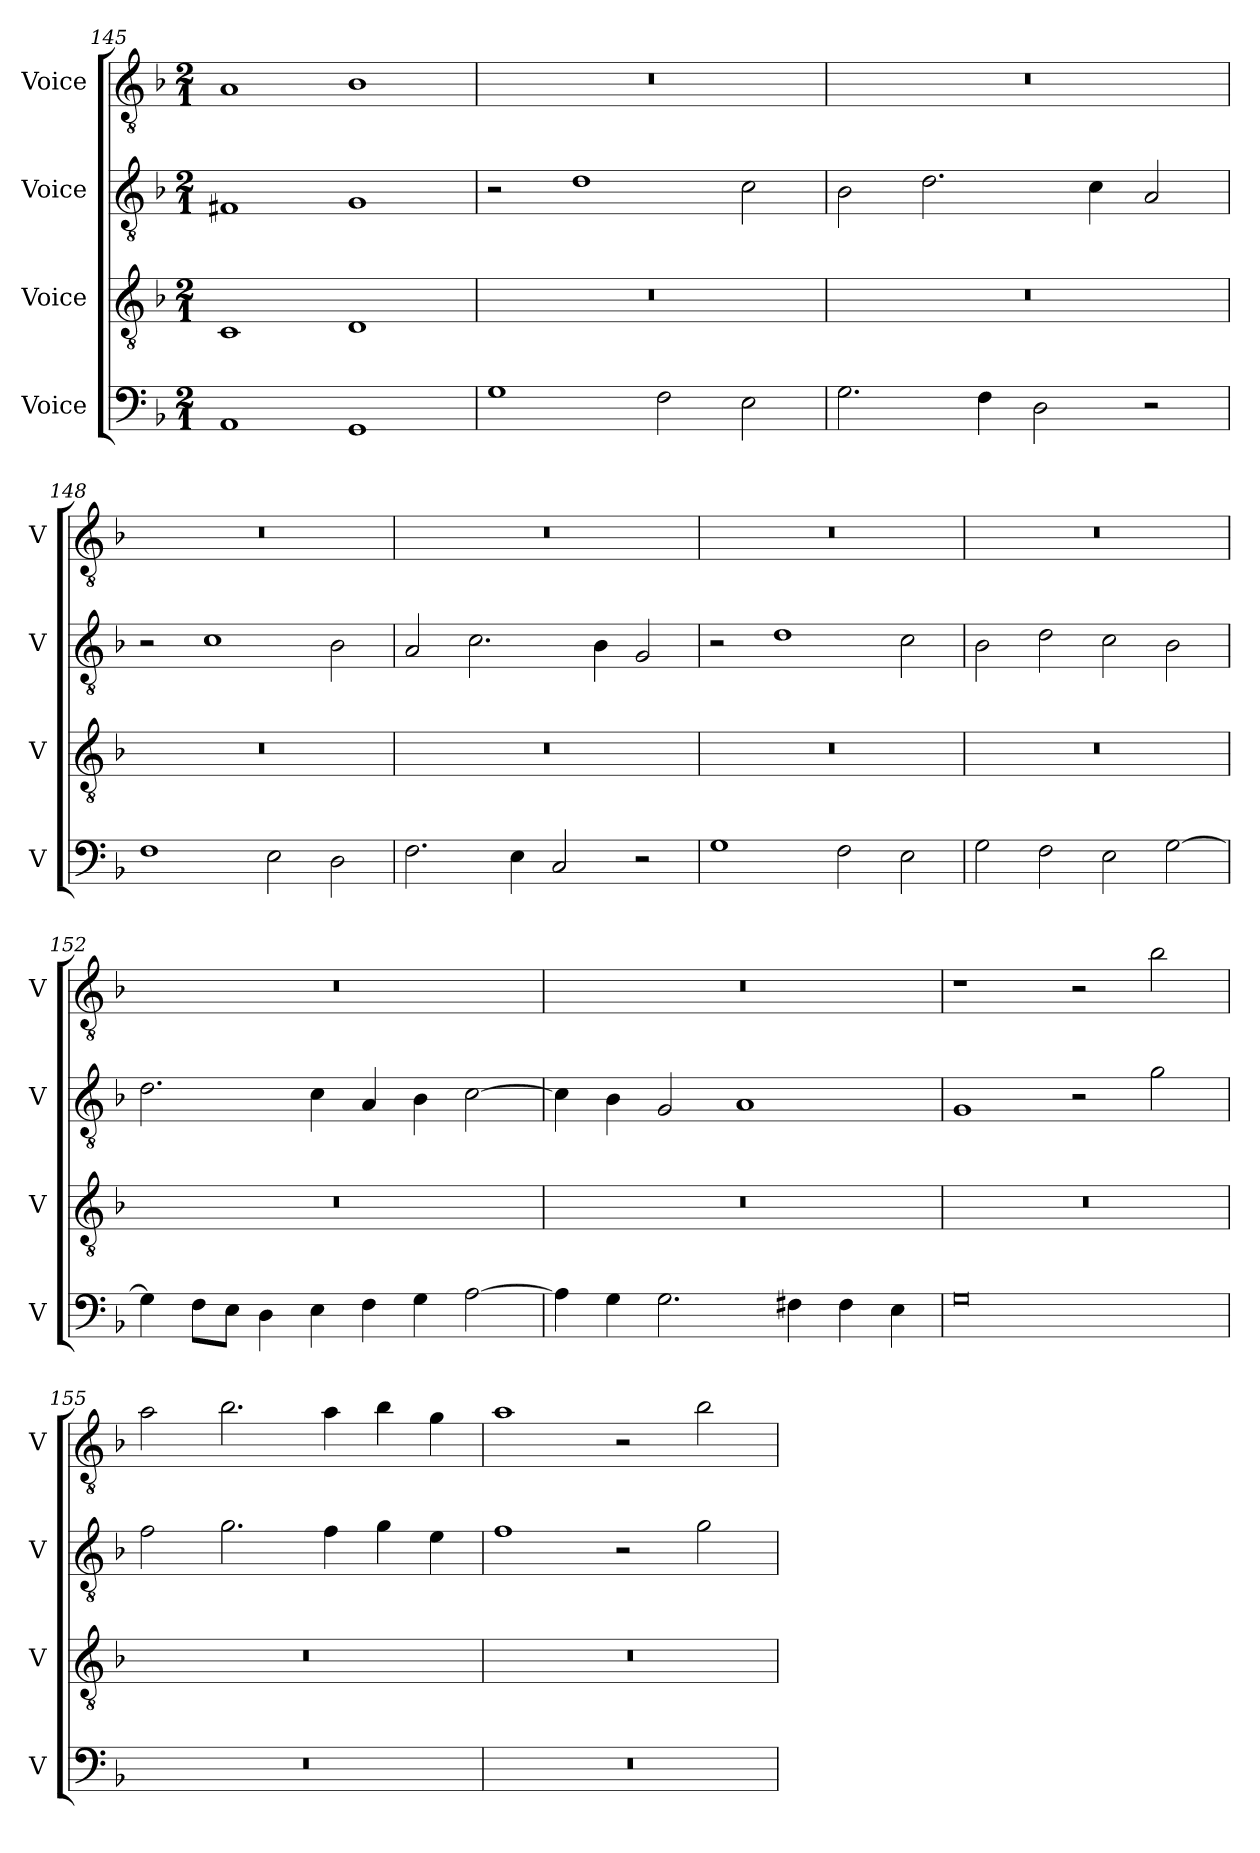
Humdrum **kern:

**kern	**kern	**kern	**kern
*part4	*part3	*part2	*part1
*staff4	*staff3	*staff2	*staff1
*I"Voice	*I"Voice	*I"Voice	*I"Voice
*I'V	*I'V	*I'V	*I'V
*clefF4	*clefGv2	*clefGv2	*clefGv2
*k[b-]	*k[b-]	*k[b-]	*k[b-]
*M2/1	*M2/1	*M2/1	*M2/1
=145	=145	=145	=145
1AA	1C	1F#X	1A
1GG	1D	1G	1B-
=146	=146	=146	=146
1G	0r	2r	0r
.	.	1d	.
2F\	.	.	.
2E\	.	2c\	.
!!LO:LB:g=z
=147	=147	=147	=147
2.G\	0r	2B-\	0r
.	.	2.d\	.
4F\	.	.	.
2D\	.	.	.
.	.	4c\	.
2r	.	2A/	.
=148	=148	=148	=148
1F	0r	2r	0r
.	.	1c	.
2E\	.	.	.
2D\	.	2B-\	.
=149	=149	=149	=149
2.F\	0r	2A/	0r
.	.	2.c\	.
4E\	.	.	.
2C/	.	.	.
.	.	4B-\	.
2r	.	2G/	.
=150	=150	=150	=150
1G	0r	2r	0r
.	.	1d	.
2F\	.	.	.
2E\	.	2c\	.
!!LO:LB:g=z
=151	=151	=151	=151
2G\	0r	2B-\	0r
2F\	.	2d\	.
2E\	.	2c\	.
[2G\	.	2B-\	.
=152	=152	=152	=152
4G\]	0r	2.d\	0r
8F\L	.	.	.
8E\J	.	.	.
4D\	.	.	.
4E\	.	4c\	.
4F\	.	4A/	.
4G\	.	4B-\	.
[2A\	.	[2c\	.
=153	=153	=153	=153
4A\]	0r	4c\]	0r
4G\	.	4B-\	.
2.G\	.	2G/	.
.	.	1A	.
4F#X\	.	.	.
4F#\	.	.	.
4E\	.	.	.
!!LO:PB:g=z
=154	=154	=154	=154
0G	0r	1G	1r
.	.	2r	2r
.	.	2g\	2b-\
=155	=155	=155	=155
0r	0r	2f\	2a\
.	.	2.g\	2.b-\
.	.	4f\	4a\
.	.	4g\	4b-\
.	.	4e\	4g\
=156	=156	=156	=156
0r	0r	1f	1a
.	.	2r	2r
.	.	2g\	2b-\
=	=	=	=
*-	*-	*-	*-
